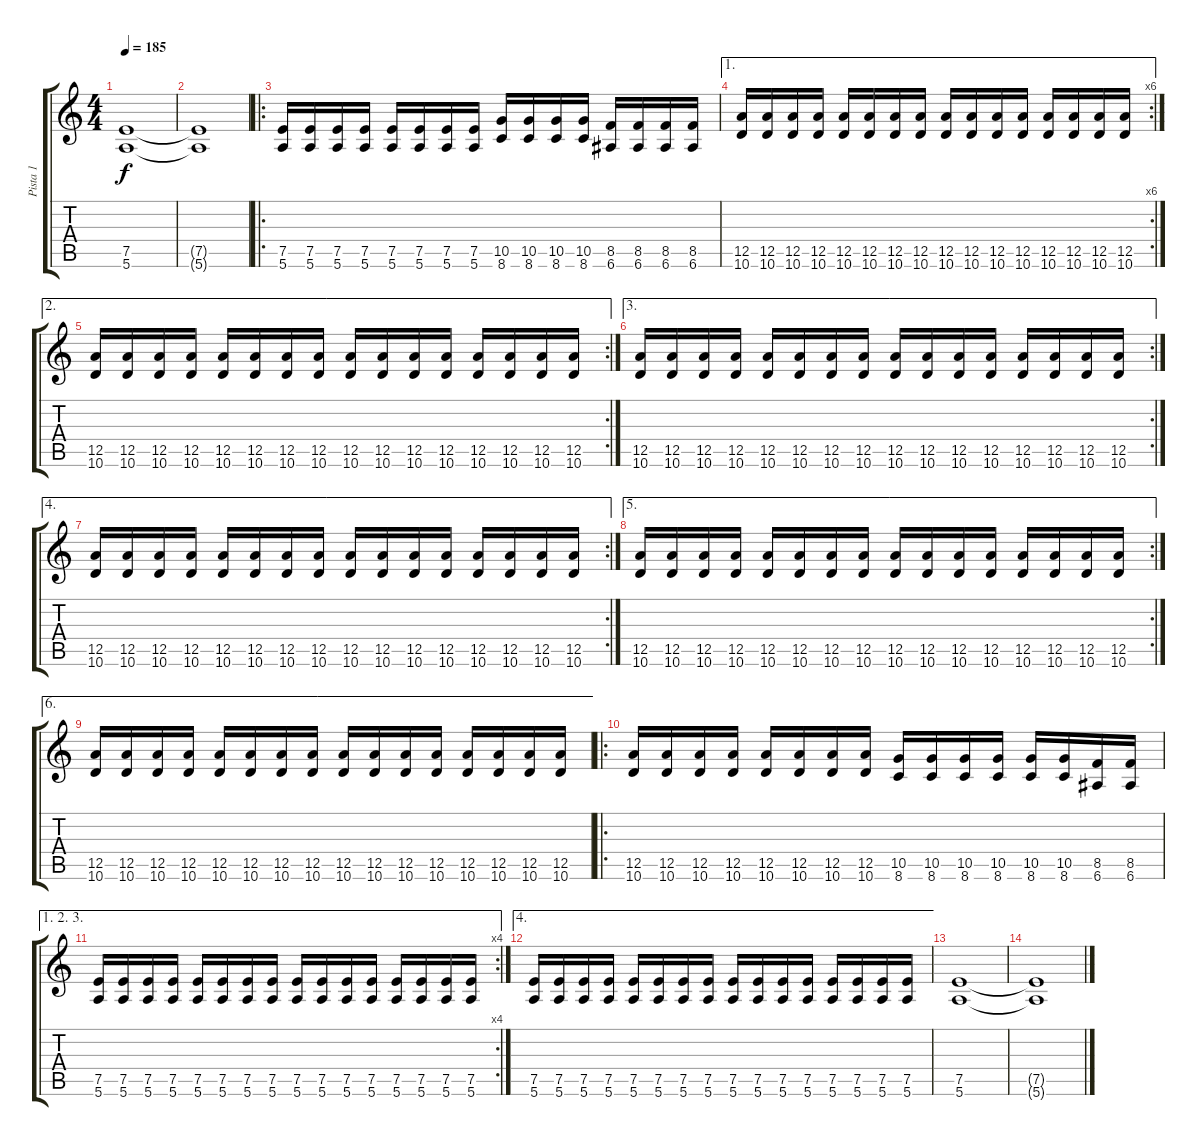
\track ("Pista 1" "Pista 1") {solo instrument distortionguitar}
\staff {score tabs}
\tuning (E4 B3 G3 D3 A2 E2) {hide}
\ts (4 4)
\tempo 185
\clef g2
\ks c
(7.5 5.6).1{dy f} |
(7.5{t} 5.6{t}).1 |
\ro
(7.5 5.6).16 (7.5 5.6).16 (7.5 5.6).16 (7.5 5.6).16 (7.5 5.6).16 (7.5 5.6).16 (7.5 5.6).16 (7.5 5.6).16 (10.5 8.6).16 (10.5 8.6).16 (10.5 8.6).16 (10.5 8.6).16 (8.5 6.6).16 (8.5 6.6).16 (8.5 6.6).16 (8.5 6.6).16 |
\ae 1
\rc 6
(12.5 10.6).16 (12.5 10.6).16 (12.5 10.6).16 (12.5 10.6).16 (12.5 10.6).16 (12.5 10.6).16 (12.5 10.6).16 (12.5 10.6).16 (12.5 10.6).16 (12.5 10.6).16 (12.5 10.6).16 (12.5 10.6).16 (12.5 10.6).16 (12.5 10.6).16 (12.5 10.6).16 (12.5 10.6).16 |
\ae 2
\rc 2
(12.5 10.6).16 (12.5 10.6).16 (12.5 10.6).16 (12.5 10.6).16 (12.5 10.6).16 (12.5 10.6).16 (12.5 10.6).16 (12.5 10.6).16 (12.5 10.6).16 (12.5 10.6).16 (12.5 10.6).16 (12.5 10.6).16 (12.5 10.6).16 (12.5 10.6).16 (12.5 10.6).16 (12.5 10.6).16 |
\ae 3
\rc 2
(12.5 10.6).16 (12.5 10.6).16 (12.5 10.6).16 (12.5 10.6).16 (12.5 10.6).16 (12.5 10.6).16 (12.5 10.6).16 (12.5 10.6).16 (12.5 10.6).16 (12.5 10.6).16 (12.5 10.6).16 (12.5 10.6).16 (12.5 10.6).16 (12.5 10.6).16 (12.5 10.6).16 (12.5 10.6).16 |
\ae 4
\rc 2
(12.5 10.6).16 (12.5 10.6).16 (12.5 10.6).16 (12.5 10.6).16 (12.5 10.6).16 (12.5 10.6).16 (12.5 10.6).16 (12.5 10.6).16 (12.5 10.6).16 (12.5 10.6).16 (12.5 10.6).16 (12.5 10.6).16 (12.5 10.6).16 (12.5 10.6).16 (12.5 10.6).16 (12.5 10.6).16 |
\ae 5
\rc 2
(12.5 10.6).16 (12.5 10.6).16 (12.5 10.6).16 (12.5 10.6).16 (12.5 10.6).16 (12.5 10.6).16 (12.5 10.6).16 (12.5 10.6).16 (12.5 10.6).16 (12.5 10.6).16 (12.5 10.6).16 (12.5 10.6).16 (12.5 10.6).16 (12.5 10.6).16 (12.5 10.6).16 (12.5 10.6).16 |
\ae 6
(12.5 10.6).16 (12.5 10.6).16 (12.5 10.6).16 (12.5 10.6).16 (12.5 10.6).16 (12.5 10.6).16 (12.5 10.6).16 (12.5 10.6).16 (12.5 10.6).16 (12.5 10.6).16 (12.5 10.6).16 (12.5 10.6).16 (12.5 10.6).16 (12.5 10.6).16 (12.5 10.6).16 (12.5 10.6).16 |
\ro
(12.5 10.6).16 (12.5 10.6).16 (12.5 10.6).16 (12.5 10.6).16 (12.5 10.6).16 (12.5 10.6).16 (12.5 10.6).16 (12.5 10.6).16 (10.5 8.6).16 (10.5 8.6).16 (10.5 8.6).16 (10.5 8.6).16 (10.5 8.6).16 (10.5 8.6).16 (8.5 6.6).16 (8.5 6.6).16 |
\ae (1 2 3)
\rc 4
(7.5 5.6).16 (7.5 5.6).16 (7.5 5.6).16 (7.5 5.6).16 (7.5 5.6).16 (7.5 5.6).16 (7.5 5.6).16 (7.5 5.6).16 (7.5 5.6).16 (7.5 5.6).16 (7.5 5.6).16 (7.5 5.6).16 (7.5 5.6).16 (7.5 5.6).16 (7.5 5.6).16 (7.5 5.6).16 |
\ae 4
(7.5 5.6).16 (7.5 5.6).16 (7.5 5.6).16 (7.5 5.6).16 (7.5 5.6).16 (7.5 5.6).16 (7.5 5.6).16 (7.5 5.6).16 (7.5 5.6).16 (7.5 5.6).16 (7.5 5.6).16 (7.5 5.6).16 (7.5 5.6).16 (7.5 5.6).16 (7.5 5.6).16 (7.5 5.6).16 |
(7.5 5.6).1 |
(7.5{t} 5.6{t}).1
